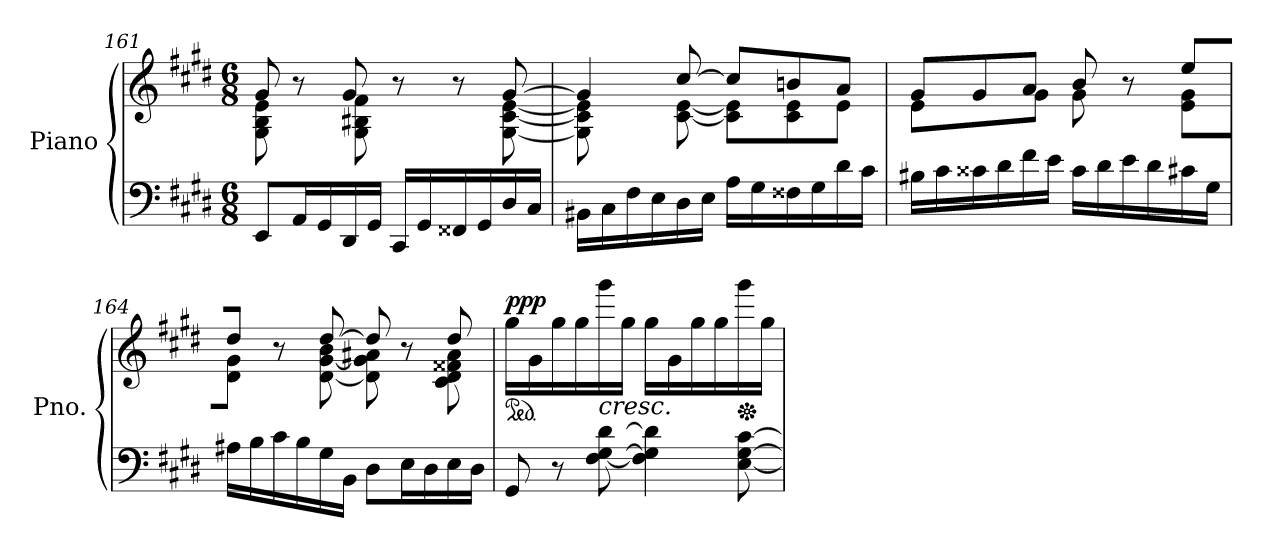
**kern	**kern	**dynam
*part1	*part1	*part1
*staff2	*staff1	*staff1/2
*I"Piano	*	*
*I'Pno.	*	*
!!LO:LB:g=z
*clefF4	*clefG2	*
*k[f#c#g#d#]	*k[f#c#g#d#]	*
*M6/8	*M6/8	*
=161	=161	=161
*^	*^	*
8EE/L	8ryy	8g#/	8G#\ 8B\ 8e\	.
16AA/L	8rEEyy	8r	8ryy	.
16GG#/	.	.	.	.
16DD#/	8ryy	8g#/	8G#\ 8B#X\ 8f#\	.
16GG#/JJ	.	.	.	.
16CC#/LL	4rCCyy	8r	4ryy	.
16GG#/	.	.	.	.
16FF##X/	.	8r	.	.
16GG#/	.	.	.	.
16D#/	8ryy	[8g#/	[8G#\ [8c#\ [8e\	.
16C#/JJ	.	.	.	.
=162	=162	=162	=162	=162
16BB#X\LL	8ryy	4g#/]	8G#\] 8c#\] 8e\]	.
16C#\	.	.	.	.
16F#\	8rEEyy	.	8ryy	.
16E\	.	.	.	.
16D#\	2ryy	[8cc#/	[8c#\ [8e\	.
16E\JJ	.	.	.	.
16A\LL	.	8cc#/L]	8c#\] 8e\]L	.
16G#\	.	.	.	.
16F##X\	.	8bn/	8c#\ 8e\	.
16G#\	.	.	.	.
16d#\	.	8a/J	8e\J	.
16c#\JJ	.	.	.	.
=163	=163	=163	=163	=163
16B#X\LL	8ryy	8g#/L	8e\L	.
16c#\	.	.	.	.
16c##X\	8rEEyy	8g#/	8ryy	.
16d#\	.	.	.	.
16f#\	4ryy	8a/J	8g#\J	.
16e\JJ	.	.	.	.
16c##\LL	.	8b/	8g#\	.
16d#\	.	.	.	.
16e\	8rEEyy	8r	8ryy	.
16d#\	.	.	.	.
16c#X\	8ryy	8ee/L	8e\ 8g#\L	.
16G#\JJ	.	.	.	.
=164	=164	=164	=164	=164
16A#X\LL	8ryy	8dd#/J	8d#\ 8g#\J	.
16B\	.	.	.	.
16c#\	8rEEyy	8r	8ryy	.
16B\	.	.	.	.
16G#\	4ryy	[8dd#/	[8d#\ [8g#\ 8b\	.
16BB\JJ	.	.	.	.
8D#\L	.	8dd#/]	8d#\] 8g#\] 8a#X\	.
16E\L	8rEEyy	8r	8ryy	.
16D#\	.	.	.	.
16E\	8ryy	8dd#/	8c#\ 8d#\ 8f##X\ 8a#\	.
16D#\JJ	.	.	.	.
*v	*v	*	*	*
*	*v	*v	*
!!LO:LB:g=z
=165	=165	=165
*	*ped	*
!	!	!LO:DY:b=2
!	!	!LO:DY:n=1:a
8GG#/	16gg#\LL	p pp
.	16g#\	.
8r	16gg#\	.
.	16gg#\	.
!LO:TX:a:i:t=cresc.	!	!
[8F#\ [8G#\ [8d#\	16ggg#\	.
.	16gg#\JJ	.
4F#\] 4G#\] 4d#\]	16gg#\LL	.
.	16g#\	.
.	16gg#\	.
.	16gg#\	.
*	*Xped	*
[8E\ [8G#\ [8c#\	16ggg#\	.
.	16gg#\JJ	.
=	=	=
*-	*-	*-
